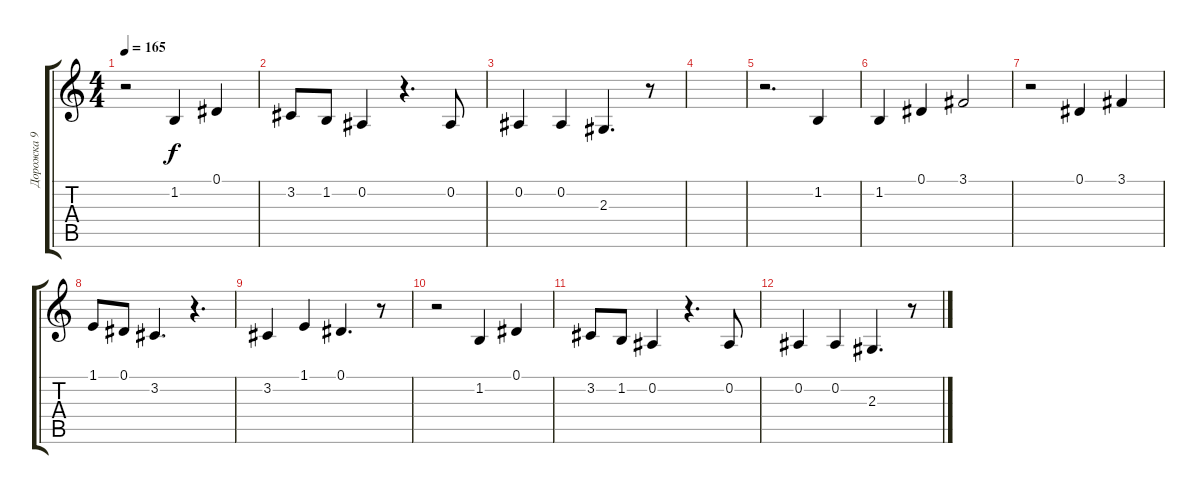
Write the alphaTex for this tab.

\track ("Дорожка 9" "Дорожка 9") {instrument lead6voice}
\staff {score tabs}
\tuning (Eb4 Bb3 Gb3 Db3 Ab2 Eb2) {hide}
\ts (4 4)
\tempo 165
\clef g2
\ks c
r.2{dy f} 1.2.4 0.1.4 |
3.2.8 1.2.8 0.2.4 r.4{d} 0.2.8 |
0.2.4 0.2.4 2.3.4{d} r.8 |
|
r.2{d} 1.2.4 |
1.2.4 0.1.4 3.1.2 |
r.2 0.1.4 3.1.4 |
1.1.8 0.1.8 3.2.4{d} r.4{d} |
3.2.4 1.1.4 0.1.4{d} r.8 |
r.2 1.2.4 0.1.4 |
3.2.8 1.2.8 0.2.4 r.4{d} 0.2.8 |
0.2.4 0.2.4 2.3.4{d} r.8
